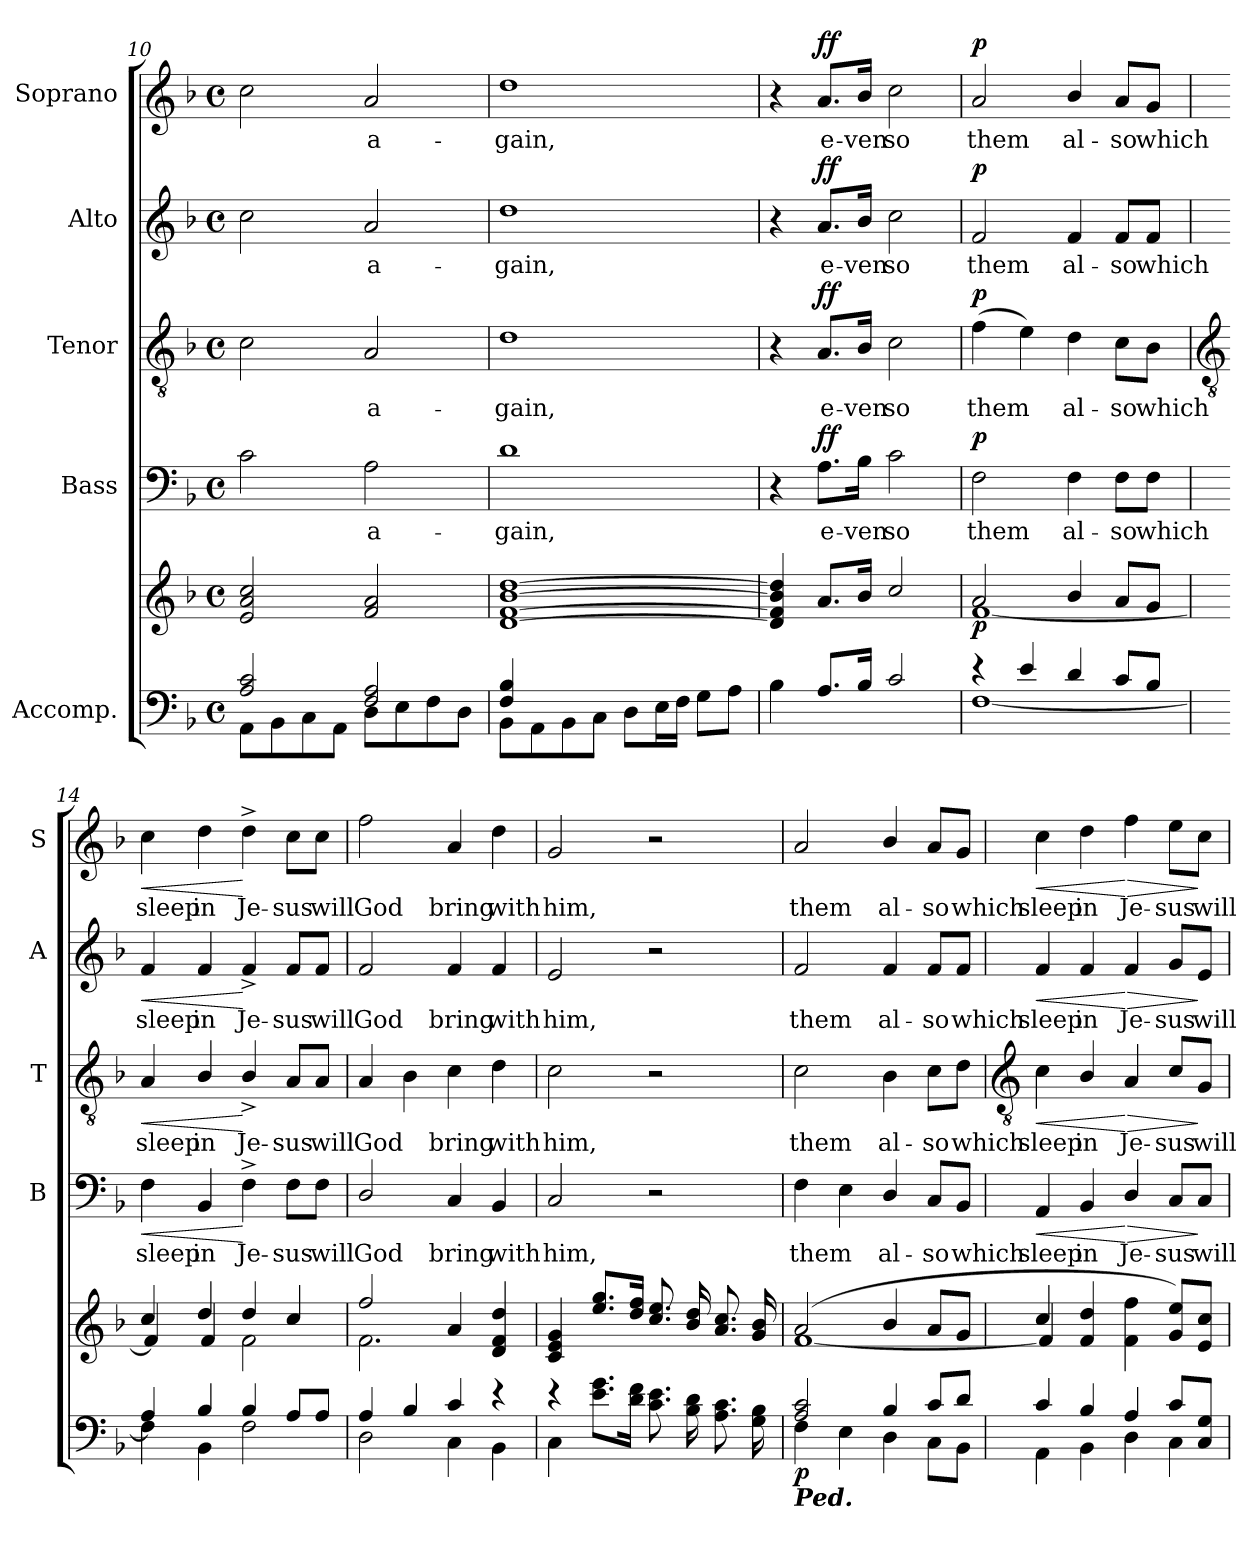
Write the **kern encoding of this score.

**kern	**kern	**dynam	**kern	**text	**dynam	**kern	**text	**dynam	**kern	**text	**dynam	**kern	**text	**dynam
*part5	*part5	*part5	*part4	*part4	*part4	*part3	*part3	*part3	*part2	*part2	*part2	*part1	*part1	*part1
*staff6	*staff5	*staff5/6	*staff4	*staff4	*staff4	*staff3	*staff3	*staff3	*staff2	*staff2	*staff2	*staff1	*staff1	*staff1
*I"Accomp.	*	*	*I"Bass	*	*	*I"Tenor	*	*	*I"Alto	*	*	*I"Soprano	*	*
*	*	*	*I'B	*	*	*I'T	*	*	*I'A	*	*	*I'S	*	*
!!LO:LB:g=z
*clefF4	*clefG2	*	*clefF4	*	*	*clefGv2	*	*	*clefG2	*	*	*clefG2	*	*
*k[b-]	*k[b-]	*	*k[b-]	*	*	*k[b-]	*	*	*k[b-]	*	*	*k[b-]	*	*
*F:	*F:	*	*F:	*	*	*F:	*	*	*F:	*	*	*F:	*	*
*M4/4	*M4/4	*	*M4/4	*	*	*M4/4	*	*	*M4/4	*	*	*M4/4	*	*
*met(c)	*met(c)	*	*met(c)	*	*	*met(c)	*	*	*met(c)	*	*	*met(c)	*	*
=10	=10	=10	=10	=10	=10	=10	=10	=10	=10	=10	=10	=10	=10	=10
*^	*^	*	*	*	*	*	*	*	*	*	*	*	*	*
2A/ 2c/	8AAL	2e 2a 2cc	1ryy	.	2c	.	.	2c	.	.	2cc	.	.	2cc	.	.
.	8BB-	.	.	.	.	.	.	.	.	.	.	.	.	.	.	.
.	8C	.	.	.	.	.	.	.	.	.	.	.	.	.	.	.
.	8AAJ	.	.	.	.	.	.	.	.	.	.	.	.	.	.	.
!	!	!	!	!	!	!LO:LY:b	!	!	!LO:LY:b	!	!	!LO:LY:b	!	!	!LO:LY:b	!
2F/ 2A/	8D\L	2f 2a	.	.	2A	a-	.	2A	a-	.	2a	a-	.	2a	a-	.
.	8E\	.	.	.	.	.	.	.	.	.	.	.	.	.	.	.
.	8F\	.	.	.	.	.	.	.	.	.	.	.	.	.	.	.
.	8D\J	.	.	.	.	.	.	.	.	.	.	.	.	.	.	.
=11	=11	=11	=11	=11	=11	=11	=11	=11	=11	=11	=11	=11	=11	=11	=11	=11
!	!	!	!	!	!	!LO:LY:b	!	!	!LO:LY:b	!	!	!LO:LY:b	!	!	!LO:LY:b	!
4F/ 4B-/	8BB-L	[1d [1f [1b- [1dd	1ryy	.	1d	-gain,	.	1d	-gain,	.	1dd	-gain,	.	1dd	-gain,	.
.	8AA	.	.	.	.	.	.	.	.	.	.	.	.	.	.	.
4ryy	8BB-	.	.	.	.	.	.	.	.	.	.	.	.	.	.	.
.	8CJ	.	.	.	.	.	.	.	.	.	.	.	.	.	.	.
2ryy	8D\L	.	.	.	.	.	.	.	.	.	.	.	.	.	.	.
.	16E\L	.	.	.	.	.	.	.	.	.	.	.	.	.	.	.
.	16F\JJ	.	.	.	.	.	.	.	.	.	.	.	.	.	.	.
.	8G\L	.	.	.	.	.	.	.	.	.	.	.	.	.	.	.
.	8A\J	.	.	.	.	.	.	.	.	.	.	.	.	.	.	.
=12	=12	=12	=12	=12	=12	=12	=12	=12	=12	=12	=12	=12	=12	=12	=12	=12
4ryy	4B-\	4d] 4f] 4b-] 4dd]	1ryy	.	4r	.	.	4r	.	.	4r	.	.	4r	.	.
!	!	!	!	!	!	!LO:LY:b	!LO:DY:b	!	!LO:LY:b	!LO:DY:b	!	!LO:LY:b	!LO:DY:b	!	!LO:LY:b	!LO:DY:b
8.A/L	4ryy	8.aL	.	.	8.A\L	e-	ff	8.A/L	e-	ff	8.a/L	e-	ff	8.a/L	e-	ff
!	!	!	!	!	!	!LO:LY:b	!	!	!LO:LY:b	!	!	!LO:LY:b	!	!	!LO:LY:b	!
16B-/J	.	16b-J	.	.	16B-\Jk	-ven	.	16B-/Jk	-ven	.	16b-/Jk	-ven	.	16b-/Jk	-ven	.
!	!	!	!	!	!	!LO:LY:b	!	!	!LO:LY:b	!	!	!LO:LY:b	!	!	!LO:LY:b	!
2c/	2ryy	2cc	.	.	2c	so	.	2c	so	.	2cc	so	.	2cc	so	.
=13	=13	=13	=13	=13	=13	=13	=13	=13	=13	=13	=13	=13	=13	=13	=13	=13
!	!	!	!	!LO:DY:b	!	!LO:LY:b	!LO:DY:b	!	!LO:LY:b	!LO:DY:b	!	!LO:LY:b	!LO:DY:b	!	!LO:LY:b	!LO:DY:b
4r	[1F\	2a	[1f\	p	2F	them	p	(>4f	them	p	2f	them	p	2a	them	p
4e/	.	.	.	.	.	.	.	4e)	.	.	.	.	.	.	.	.
!	!	!	!	!	!	!LO:LY:b	!	!	!LO:LY:b	!	!	!LO:LY:b	!	!	!LO:LY:b	!
4d/	.	4b-/	.	.	4F	al-	.	4d	al-	.	4f	al-	.	4b-/	al-	.
!	!	!	!	!	!	!LO:LY:b	!	!	!LO:LY:b	!	!	!LO:LY:b	!	!	!LO:LY:b	!
8c/L	.	8aL	.	.	8F\L	-so	.	8c\L	-so	.	8f/L	-so	.	8a/L	-so	.
!	!	!	!	!	!	!LO:LY:b	!	!	!LO:LY:b	!	!	!LO:LY:b	!	!	!LO:LY:b	!
8B-/J	.	8gJ	.	.	8F\J	which	.	8B-\J	which	.	8f/J	which	.	8g/J	which	.
!!LO:LB:g=z
=14	=14	=14	=14	=14	=14	=14	=14	=14	=14	=14	=14	=14	=14	=14	=14	=14
*	*	*	*	*	*	*	*	*clefGv2	*	*	*	*	*	*	*	*
!	!	!	!	!	!	!LO:LY:b	!LO:HP:b	!	!LO:LY:b	!LO:HP:b	!	!LO:LY:b	!LO:HP:b	!	!LO:LY:b	!LO:HP:b
4A/	4F\]	4cc/	4f/]	.	4F	sleep	<	4A	sleep	<	4f	sleep	<	4cc	sleep	<
!	!	!	!	!	!	!LO:LY:b	!	!	!LO:LY:b	!	!	!LO:LY:b	!	!	!LO:LY:b	!
4B-/	4BB-\	4dd/	4f/	.	4BB-	in	.	4B-/	in	.	4f	in	.	4dd	in	.
!	!	!	!	!	!	!LO:LY:b	!	!	!LO:LY:b	!	!	!LO:LY:b	!	!	!LO:LY:b	!
4B-/	2F\	4dd/	2f\	.	4F^	Je-	[	4B-^/	Je-	[	4f^	Je-	[	4dd^	Je-	[
!	!	!	!	!	!	!LO:LY:b	!	!	!LO:LY:b	!	!	!LO:LY:b	!	!	!LO:LY:b	!
8A/L	.	4cc/	.	.	8F\L	-sus	.	8A/L	-sus	.	8f/L	-sus	.	8cc\L	-sus	.
!	!	!	!	!	!	!LO:LY:b	!	!	!LO:LY:b	!	!	!LO:LY:b	!	!	!LO:LY:b	!
8A/J	.	.	.	.	8F\J	will	.	8A/J	will	.	8f/J	will	.	8cc\J	will	.
=15	=15	=15	=15	=15	=15	=15	=15	=15	=15	=15	=15	=15	=15	=15	=15	=15
!	!	!	!	!	!	!LO:LY:b	!	!	!LO:LY:b	!	!	!LO:LY:b	!	!	!LO:LY:b	!
4A/	2D\	2ff/	2.f\	.	2D/	God	.	4A	God	.	2f	God	.	2ff	God	.
4B-/	.	.	.	.	.	.	.	4B-	.	.	.	.	.	.	.	.
!	!	!	!	!	!	!LO:LY:b	!	!	!LO:LY:b	!	!	!LO:LY:b	!	!	!LO:LY:b	!
4c/	4C\	4a	.	.	4C	bring	.	4c	bring	.	4f	bring	.	4a	bring	.
!	!	!	!	!	!	!LO:LY:b	!	!	!LO:LY:b	!	!	!LO:LY:b	!	!	!LO:LY:b	!
4r	4BB-\	4d 4f 4dd	4ryy	.	4BB-	with	.	4d	with	.	4f	with	.	4dd	with	.
=16	=16	=16	=16	=16	=16	=16	=16	=16	=16	=16	=16	=16	=16	=16	=16	=16
!	!	!	!	!	!	!LO:LY:b	!	!	!LO:LY:b	!	!	!LO:LY:b	!	!	!LO:LY:b	!
4r	4C\	4c 4e 4g	1ryy	.	2C	him,	.	2c	him,	.	2e	him,	.	2g	him,	.
8.e\ 8.g\L	4ryy	8.ee 8.ggL	.	.	.	.	.	.	.	.	.	.	.	.	.	.
16d\ 16f\J	.	16dd 16ffJ	.	.	.	.	.	.	.	.	.	.	.	.	.	.
8.c\ 8.e\L	2ryy	8.cc 8.eeL	.	.	2r	.	.	2r	.	.	2r	.	.	2r	.	.
16B-\ 16d\L	.	16b- 16ddL	.	.	.	.	.	.	.	.	.	.	.	.	.	.
8.A\ 8.c\	.	8.a 8.cc	.	.	.	.	.	.	.	.	.	.	.	.	.	.
16G\ 16B-\J	.	16g 16b-J	.	.	.	.	.	.	.	.	.	.	.	.	.	.
=17	=17	=17	=17	=17	=17	=17	=17	=17	=17	=17	=17	=17	=17	=17	=17	=17
!LO:TX:b:Bi:t=Ped.	!	!	!	!	!	!	!	!	!	!	!	!	!	!	!	!
!	!	!	!	!LO:DY:b=2	!	!LO:LY:b	!	!	!LO:LY:b	!	!	!LO:LY:b	!	!	!LO:LY:b	!
2A/ 2c/	4F\	(>2a	[1f\	p	4F	them	.	2c	them	.	2f	them	.	2a	them	.
.	4E\	.	.	.	4E	.	.	.	.	.	.	.	.	.	.	.
!	!	!	!	!	!	!LO:LY:b	!	!	!LO:LY:b	!	!	!LO:LY:b	!	!	!LO:LY:b	!
4B-/	4D\	4b-/	.	.	4D/	al-	.	4B-	al-	.	4f	al-	.	4b-/	al-	.
!	!	!	!	!	!	!LO:LY:b	!	!	!LO:LY:b	!	!	!LO:LY:b	!	!	!LO:LY:b	!
8c/L	8C\L	8aL	.	.	8C/L	-so	.	8c\L	-so	.	8f/L	-so	.	8a/L	-so	.
!	!	!	!	!	!	!LO:LY:b	!	!	!LO:LY:b	!	!	!LO:LY:b	!	!	!LO:LY:b	!
8d/J	8BB-\J	8gJ	.	.	8BB-/J	which	.	8d\J	which	.	8f/J	which	.	8g/J	which	.
!!LO:LB:g=z
=18	=18	=18	=18	=18	=18	=18	=18	=18	=18	=18	=18	=18	=18	=18	=18	=18
*	*	*	*	*	*	*	*	*clefGv2	*	*	*	*	*	*	*	*
!	!	!	!	!	!	!LO:LY:b	!LO:HP:b	!	!LO:LY:b	!LO:HP:b	!	!LO:LY:b	!LO:HP:b	!	!LO:LY:b	!LO:HP:b
4c/	4AA\	4cc/	4f/]	.	4AA	sleep	<	4c	sleep	<	4f	sleep	<	4cc	sleep	<
!	!	!	!	!	!	!LO:LY:b	!	!	!LO:LY:b	!	!	!LO:LY:b	!	!	!LO:LY:b	!
4B-/	4BB-\	4f 4dd	4ryy	.	4BB-	in	.	4B-/	in	.	4f	in	.	4dd	in	.
!	!	!	!	!	!	!LO:LY:b	!LO:HP:n=1:b	!	!LO:LY:b	!LO:HP:n=1:b	!	!LO:LY:b	!LO:HP:n=1:b	!	!LO:LY:b	!LO:HP:n=1:b
4A/	4D\	4f 4ff	2ryy	.	4D/	Je-	[ >	4A	Je-	[ >	4f	Je-	[ >	4ff	Je-	[ >
!	!	!	!	!	!	!LO:LY:b	!	!	!LO:LY:b	!	!	!LO:LY:b	!	!	!LO:LY:b	!
8c/L	4C\	8g 8eeL)	.	.	8C/L	-sus	.	8c/L	-sus	.	8g/L	-sus	.	8ee\L	-sus	.
!	!	!	!	!	!	!LO:LY:b	!	!	!LO:LY:b	!	!	!LO:LY:b	!	!	!LO:LY:b	!
8C/ 8G/J	.	8e 8ccJ	.	.	8C/J	will	]	8G/J	will	]	8e/J	will	]	8cc\J	will	]
*v	*v	*	*	*	*	*	*	*	*	*	*	*	*	*	*	*
*	*v	*v	*	*	*	*	*	*	*	*	*	*	*	*	*
=	=	=	=	=	=	=	=	=	=	=	=	=	=	=
*-	*-	*-	*-	*-	*-	*-	*-	*-	*-	*-	*-	*-	*-	*-
